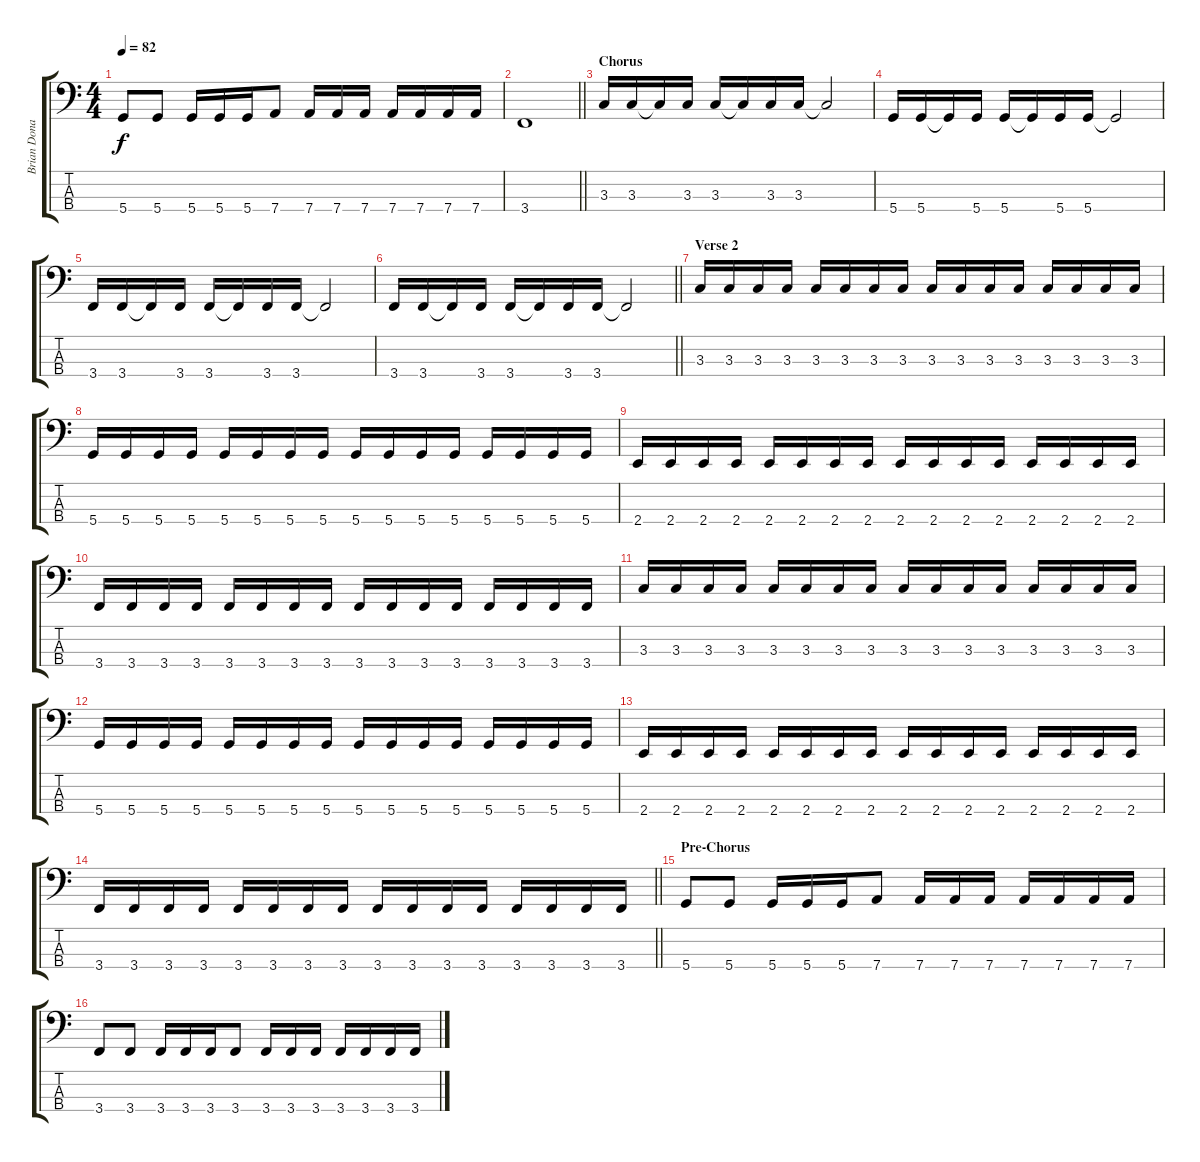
\track ("Brian Donahue (Bass)" "Brian Dona") {instrument electricbassfinger}
\staff {score tabs}
\tuning (G2 D2 A1 D1) {hide}
\ts (4 4)
\tempo 82
\clef f4
\ks c
5.4.8{dy f} 5.4.8 5.4.16 5.4.16 5.4.16 7.4.8 7.4.16 7.4.16 7.4.16 7.4.16 7.4.16 7.4.16 7.4.16 |
\barLineRight lightlight
3.4.1 |
\section ("" "Chorus")
3.3.16 3.3.16 3.3{t}.16 3.3.16 3.3.16 3.3{t}.16 3.3.16 3.3.16 3.3{t}.2 |
5.4.16 5.4.16 5.4{t}.16 5.4.16 5.4.16 5.4{t}.16 5.4.16 5.4.16 5.4{t}.2 |
3.4.16 3.4.16 3.4{t}.16 3.4.16 3.4.16 3.4{t}.16 3.4.16 3.4.16 3.4{t}.2 |
\barLineRight lightlight
3.4.16 3.4.16 3.4{t}.16 3.4.16 3.4.16 3.4{t}.16 3.4.16 3.4.16 3.4{t}.2 |
\section ("" "Verse 2")
3.3.16 3.3.16 3.3.16 3.3.16 3.3.16 3.3.16 3.3.16 3.3.16 3.3.16 3.3.16 3.3.16 3.3.16 3.3.16 3.3.16 3.3.16 3.3.16 |
5.4.16 5.4.16 5.4.16 5.4.16 5.4.16 5.4.16 5.4.16 5.4.16 5.4.16 5.4.16 5.4.16 5.4.16 5.4.16 5.4.16 5.4.16 5.4.16 |
2.4.16 2.4.16 2.4.16 2.4.16 2.4.16 2.4.16 2.4.16 2.4.16 2.4.16 2.4.16 2.4.16 2.4.16 2.4.16 2.4.16 2.4.16 2.4.16 |
3.4.16 3.4.16 3.4.16 3.4.16 3.4.16 3.4.16 3.4.16 3.4.16 3.4.16 3.4.16 3.4.16 3.4.16 3.4.16 3.4.16 3.4.16 3.4.16 |
3.3.16 3.3.16 3.3.16 3.3.16 3.3.16 3.3.16 3.3.16 3.3.16 3.3.16 3.3.16 3.3.16 3.3.16 3.3.16 3.3.16 3.3.16 3.3.16 |
5.4.16 5.4.16 5.4.16 5.4.16 5.4.16 5.4.16 5.4.16 5.4.16 5.4.16 5.4.16 5.4.16 5.4.16 5.4.16 5.4.16 5.4.16 5.4.16 |
2.4.16 2.4.16 2.4.16 2.4.16 2.4.16 2.4.16 2.4.16 2.4.16 2.4.16 2.4.16 2.4.16 2.4.16 2.4.16 2.4.16 2.4.16 2.4.16 |
\barLineRight lightlight
3.4.16 3.4.16 3.4.16 3.4.16 3.4.16 3.4.16 3.4.16 3.4.16 3.4.16 3.4.16 3.4.16 3.4.16 3.4.16 3.4.16 3.4.16 3.4.16 |
\section ("" "Pre-Chorus")
5.4.8 5.4.8 5.4.16 5.4.16 5.4.16 7.4.8 7.4.16 7.4.16 7.4.16 7.4.16 7.4.16 7.4.16 7.4.16 |
3.4.8 3.4.8 3.4.16 3.4.16 3.4.16 3.4.8 3.4.16 3.4.16 3.4.16 3.4.16 3.4.16 3.4.16 3.4.16
